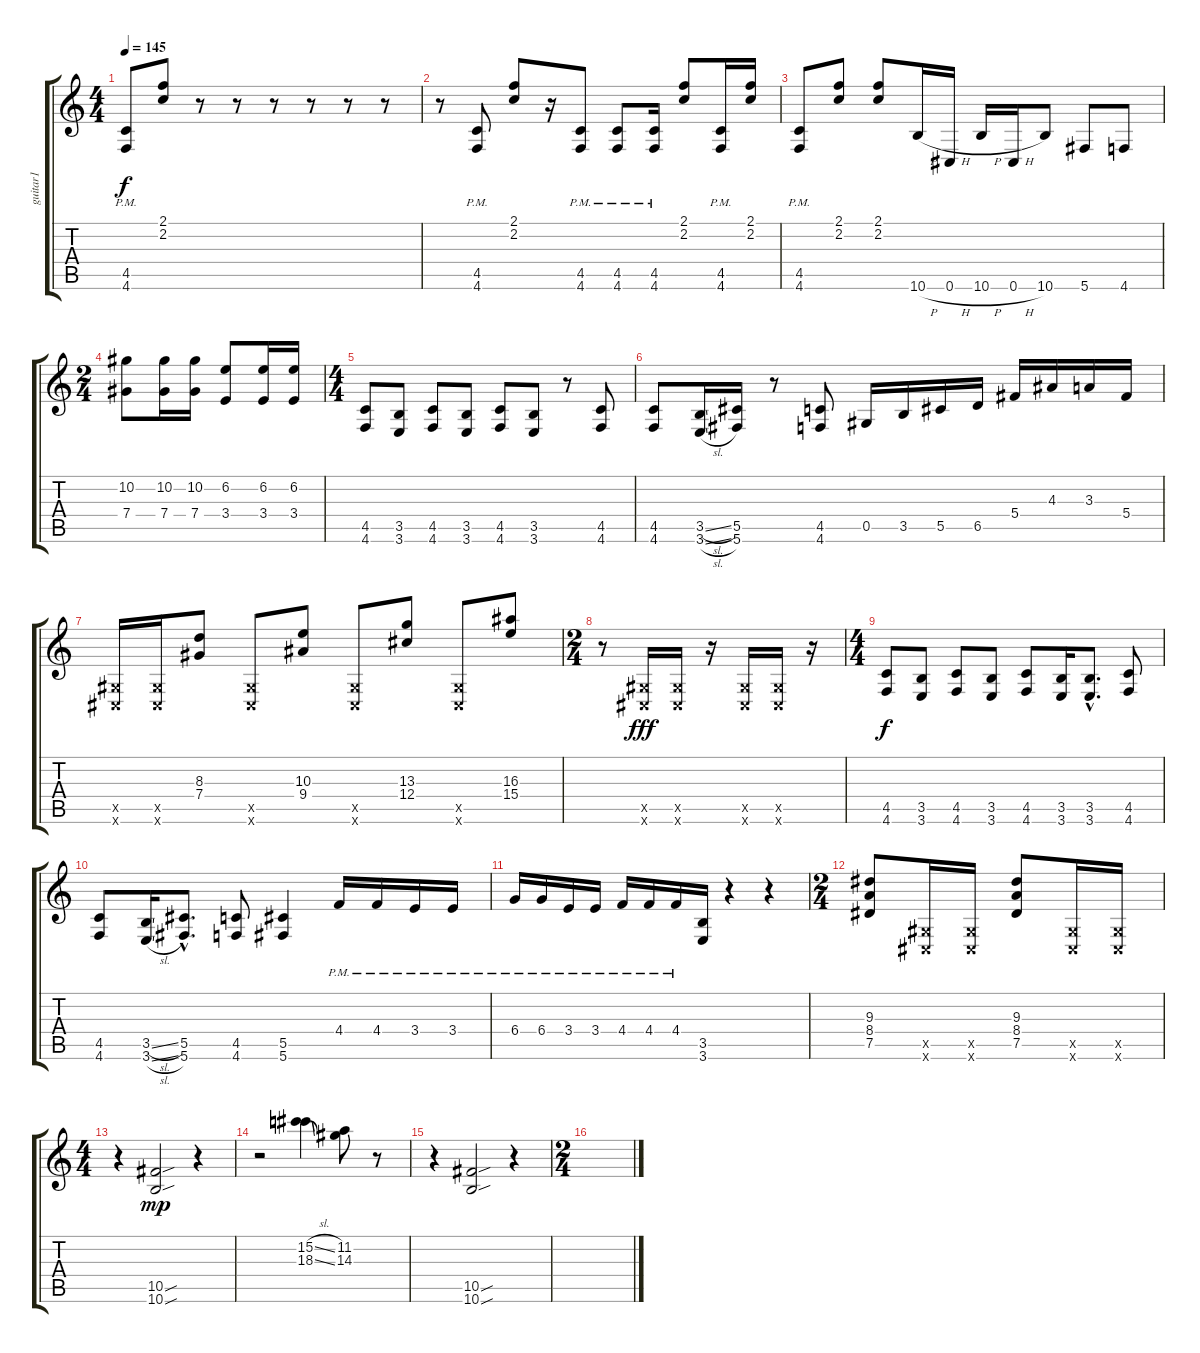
\track ("guitar1" "guitar1") {instrument distortionguitar}
\staff {score tabs}
\tuning (Eb4 Bb3 Gb3 Db3 Ab2 Db2) {hide}
\ts (4 4)
\tempo 145
\clef g2
\ks c
(4.5{pm} 4.6{pm}).8{dy f} (2.1 2.2).8 r.8 r.8 r.8 r.8 r.8 r.8 |
r.8 (4.5{pm} 4.6{pm}).8 (2.1 2.2).8 r.16 (4.5{pm} 4.6{pm}).8 (4.5{pm} 4.6{pm}).8 (4.5{pm} 4.6{pm}).16 (2.1 2.2).8 (4.5{pm} 4.6{pm}).16 (2.1 2.2).16 |
(4.5{pm} 4.6{pm}).8 (2.1 2.2).8 (2.1 2.2).8 10.6{h}.16 0.6{h}.16 10.6{h}.16 0.6{h}.16 10.6.8 5.6.8 4.6.8 |
\ts (2 4)
(10.2 7.4).8 (10.2 7.4).16 (10.2 7.4).16 (6.2 3.4).8 (6.2 3.4).16 (6.2 3.4).16 |
\ts (4 4)
(4.5 4.6).8 (3.5 3.6).8 (4.5 4.6).8 (3.5 3.6).8 (4.5 4.6).8 (3.5 3.6).8 r.8 (4.5 4.6).8 |
(4.5 4.6).8 (3.5{sl} 3.6{sl}).16 (5.5 5.6).16 r.8 (4.5 4.6).8 0.5.16 3.5.16 5.5.16 6.5.16 5.4.16 4.3.16 3.3.16 5.4.16 |
(0.5{x} 0.6{x}).16 (0.5{x} 0.6{x}).16 (8.3 7.4).8 (0.5{x} 0.6{x}).8 (10.3 9.4).8 (0.5{x} 0.6{x}).8 (13.3 12.4).8 (0.5{x} 0.6{x}).8 (16.3 15.4).8 |
\ts (2 4)
r.8 (0.5{x} 0.6{x}).16{dy fff} (0.5{x} 0.6{x}).16 r.16 (0.5{x} 0.6{x}).16 (0.5{x} 0.6{x}).16 r.16 |
\ts (4 4)
(4.5 4.6).8{dy f} (3.5 3.6).8 (4.5 4.6).8 (3.5 3.6).8 (4.5 4.6).8 (3.5 3.6).16 (3.5{hac} 3.6{hac}).8{d} (4.5 4.6).8 |
(4.5 4.6).8 (3.5{sl} 3.6{sl}).16 (5.5{hac} 5.6{hac}).8{d} (4.5 4.6).8 (5.5 5.6).4 4.4{pm}.16 4.4{pm}.16 3.4{pm}.16 3.4{pm}.16 |
6.4{pm}.16 6.4{pm}.16 3.4{pm}.16 3.4{pm}.16 4.4{pm}.16 4.4{pm}.16 4.4{pm}.16 (3.5 3.6).16 r.4 r.4 |
\ts (2 4)
(9.3 8.4 7.5).8 (0.5{x} 0.6{x}).16 (0.5{x} 0.6{x}).16 (9.3 8.4 7.5).8 (0.5{x} 0.6{x}).16 (0.5{x} 0.6{x}).16 |
\ts (4 4)
r.4 (10.5{sou} 10.6{sou}).2{dy mp} r.4 |
r.2 (15.2{sl} 18.3{sl}).4 (11.2 14.3).8 r.8 |
r.4 (10.5{sou} 10.6{sou}).2 r.4 |
\ts (2 4)
